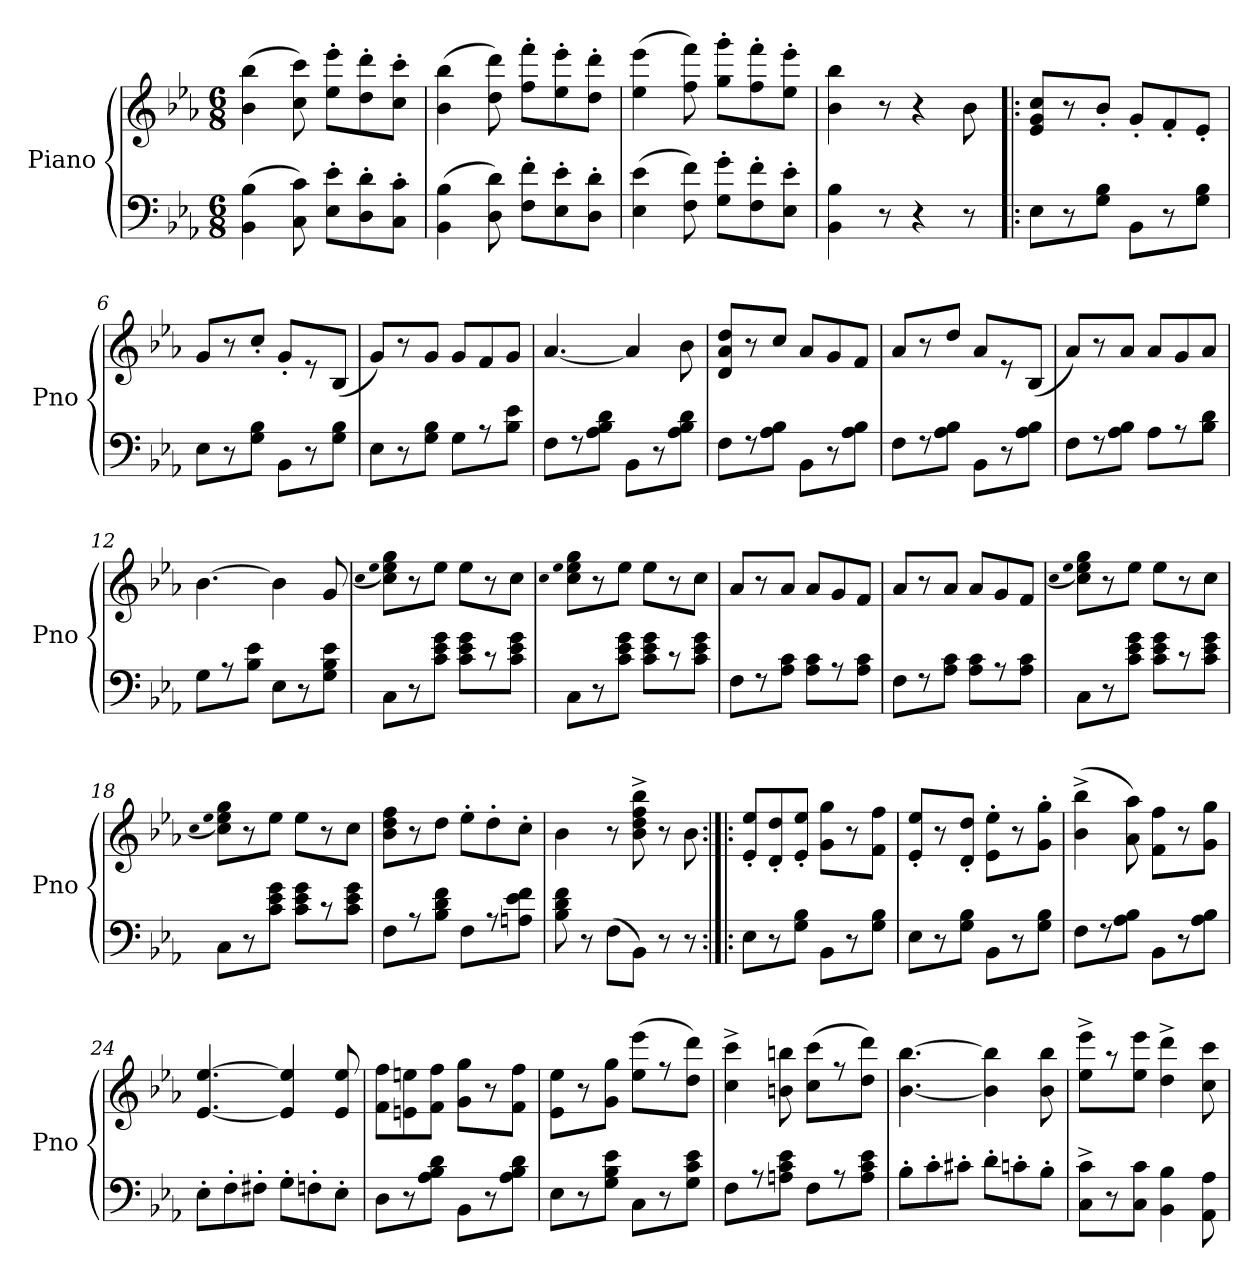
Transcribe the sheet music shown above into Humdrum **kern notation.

**kern	**kern
*part1	*part1
*staff2	*staff1
*I"Piano	*
*I'Pno	*
*clefF4	*clefG2
*k[b-e-a-]	*k[b-e-a-]
*E-:	*E-:
*M6/8	*M6/8
*MM180	*MM180
=1	=1
(4BB-\ 4B-\	(4b-\ 4bb-\
8C\ 8c\)	8cc\ 8ccc\)
8E-'\ 8e-'\L	8ee-'\ 8eee-'\L
8D'\ 8d'\	8dd'\ 8ddd'\
8C'\ 8c'\J	8cc'\ 8ccc'\J
=2	=2
(4BB-\ 4B-\	(4b-\ 4bb-\
8D\ 8d\)	8dd\ 8ddd\)
8F'\ 8f'\L	8ff'\ 8fff'\L
8E-'\ 8e-'\	8ee-'\ 8eee-'\
8D'\ 8d'\J	8dd'\ 8ddd'\J
=3	=3
(4E-\ 4e-\	(4ee-\ 4eee-\
8F\ 8f\)	8ff\ 8fff\)
8G'\ 8g'\L	8gg'\ 8ggg'\L
8F'\ 8f'\	8ff'\ 8fff'\
8E-'\ 8e-'\J	8ee-'\ 8eee-'\J
=4	=4
4BB-\ 4B-\	4b-\ 4bb-\
8r	8r
4r	4r
8r	8b-\
=5!|:	=5!|:
8E-\L	8e-/ 8g/ 8cc/L
8r	8r
8G\ 8B-\J	8b-'/J
8BB-\L	8g'/L
8r	8f'/
8G\ 8B-\J	8e-'/J
=6	=6
8E-\L	8g/L
8r	8r
8G\ 8B-\J	8cc'/J
8BB-\L	8g'/L
8r	8r
8G\ 8B-\J	(8B-/J
=7	=7
8E-\L	8g/L)
8r	8r
8G\ 8B-\J	8g/J
8G\L	8g/L
8r	8f/
8B-\ 8e-\J	8g/J
=8	=8
8F\L	[4.a-/
8r	.
8A-\ 8B-\ 8d\J	.
8BB-\L	4a-/]
8r	.
8A-\ 8B-\ 8d\J	8b-\
=9	=9
8F\L	8d/ 8a-/ 8dd/L
8r	8r
8A-\ 8B-\J	8cc/J
8BB-\L	8a-/L
8r	8g/
8A-\ 8B-\J	8f/J
=10	=10
8F\L	8a-/L
8r	8r
8A-\ 8B-\J	8dd/J
8BB-\L	8a-/L
8r	8r
8A-\ 8B-\J	(8B-/J
=11	=11
8F\L	8a-/L)
8r	8r
8A-\ 8B-\J	8a-/J
8A-\L	8a-/L
8r	8g/
8B-\ 8d\J	8a-/J
=12	=12
8G\L	[4.b-\
8r	.
8B-\ 8e-\J	.
8E-\L	4b-\]
8r	.
8G\ 8B-\ 8e-\J	8g/
=13	=13
.	(qcc
.	qee-
8C\L	8cc\ 8ee-\ 8gg\L)
8r	8r
8c\ 8e-\ 8g\J	8ee-\J
8c\ 8e-\ 8g\L	8ee-\L
8r	8r
8c\ 8e-\ 8g\J	8cc\J
=14	=14
.	qcc
.	qee-
8C\L	8cc\ 8ee-\ 8gg\L
8r	8r
8c\ 8e-\ 8g\J	8ee-\J
8c\ 8e-\ 8g\L	8ee-\L
8r	8r
8c\ 8e-\ 8g\J	8cc\J
=15	=15
8F\L	8a-/L
8r	8r
8A-\ 8c\J	8a-/J
8A-\ 8c\L	8a-/L
8r	8g/
8A-\ 8c\J	8f/J
=16	=16
8F\L	8a-/L
8r	8r
8A-\ 8c\J	8a-/J
8A-\ 8c\L	8a-/L
8r	8g/
8A-\ 8c\J	8f/J
=17	=17
.	(qcc
.	qee-
8C\L	8cc\ 8ee-\ 8gg\L)
8r	8r
8c\ 8e-\ 8g\J	8ee-\J
8c\ 8e-\ 8g\L	8ee-\L
8r	8r
8c\ 8e-\ 8g\J	8cc\J
=18	=18
.	(qcc
.	qee-
8C\L	8cc\ 8ee-\ 8gg\L)
8r	8r
8c\ 8e-\ 8g\J	8ee-\J
8c\ 8e-\ 8g\L	8ee-\L
8r	8r
8c\ 8e-\ 8g\J	8cc\J
=19	=19
8F\L	8b-\ 8dd\ 8ff\L
8r	8r
8B-\ 8d\ 8f\J	8dd\J
8F\L	8ee-'\L
8r	8dd'\
8An\ 8e-\ 8f\J	8cc'\J
=20	=20
8B-\ 8d\ 8f\	4b-\
8r	.
(8F\L	8r
8BB-\J)	8b-^\ 8dd^\ 8ff^\ 8bb-^\
8r	8r
8r	8b-\
=21:|!|:	=21:|!|:
8E-\L	8e-'/ 8ee-'/L
8r	8d'/ 8dd'/
8G\ 8B-\J	8e-'/ 8ee-'/J
8BB-\L	8g\ 8gg\L
8r	8r
8G\ 8B-\J	8f\ 8ff\J
=22	=22
8E-\L	8e-'/ 8ee-'/L
8r	8r
8G\ 8B-\J	8d'/ 8dd'/J
8BB-\L	8e-'\ 8ee-'\L
8r	8r
8G\ 8B-\J	8g'\ 8gg'\J
=23	=23
8F\L	(4b-^\ 4bb-^\
8r	.
8A-\ 8B-\J	8a-\ 8aa-\)
8BB-\L	8f\ 8ff\L
8r	8r
8A-\ 8B-\J	8g\ 8gg\J
=24	=24
8E-'\L	[4.e-/ [4.ee-/
8F'\	.
8F#X'\J	.
8G'\L	4e-]/ 4ee-]/
8Fn'\	.
8E-'\J	8e-/ 8ee-/
=25	=25
8D\L	8f\ 8ff\L
8r	8en\ 8een\
8A-\ 8B-\ 8d\J	8f\ 8ff\J
8BB-\L	8g\ 8gg\L
8r	8r
8A-\ 8B-\ 8d\J	8f\ 8ff\J
=26	=26
8E-\L	8e-\ 8ee-\L
8r	8r
8G\ 8B-\ 8e-\J	8g\ 8gg\J
8C\L	(8ee-\ 8eee-\L
8r	8r
8G\ 8c\ 8e-\J	8dd\ 8ddd\J)
=27	=27
8F\L	4cc^\ 4ccc^\
8r	.
8An\ 8c\ 8e-\J	8bn\ 8bbn\
8F\L	(8cc\ 8ccc\L
8r	8r
8A\ 8c\ 8e-\J	8dd\ 8ddd\J)
=28	=28
8B-'\L	[4.b-\ [4.bb-\
8c'\	.
8c#X'\J	.
8d'\L	4b-]\ 4bb-]\
8cn'\	.
8B-'\J	8b-\ 8bb-\
=29	=29
8C^\ 8c^\L	8ee-^\ 8eee-^\L
8r	8r
8C\ 8c\J	8ee-\ 8eee-\J
4BB-\ 4B-\	4dd^\ 4ddd^\
8AA-\ 8A-\	8cc\ 8ccc\
=	=
*-	*-
